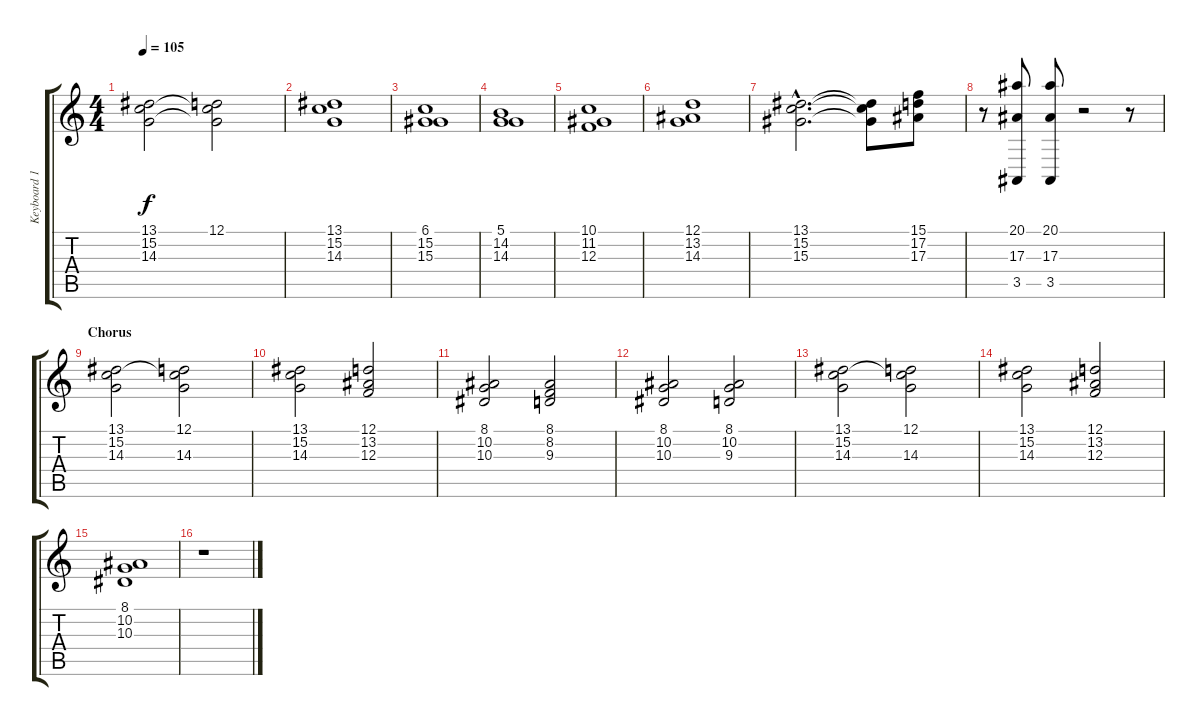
\track ("Keyboard 1" "Keyboard 1") {instrument choiraahs}
\staff {score tabs}
\tuning (D4 A3 F3 C3 G2 C2) {hide}
\ts (4 4)
\tempo 105
\clef g2
\ks c
(13.1 15.2 14.3).2{dy f volume 7 instrument choiraahs} (12.1 15.2{t} 14.3{t}).2 |
(13.1 15.2 14.3).1{volume 7 instrument choiraahs} |
(6.1 15.2 15.3).1 |
(5.1 14.2 14.3).1 |
(10.1 11.2 12.3).1{volume 7 instrument choiraahs} |
(12.1 13.2 14.3).1{volume 7 instrument choiraahs} |
(13.1{hac} 15.2{hac} 15.3{hac}).2{d volume 7 instrument choiraahs} (13.1{t} 15.2{t} 15.3{t}).8 (15.1 17.2 17.3).8 |
r.8 (20.1 17.3 3.5).8{volume 13 instrument orchestrahit} (20.1 17.3 3.5).8 r.2 r.8 |
\section ("" "Chorus")
(13.1 15.2 14.3).2{volume 7 instrument churchorgan} (12.1 15.2{t} 14.3).2 |
(13.1 15.2 14.3).2{volume 7 instrument churchorgan} (12.1 13.2 12.3).2 |
(8.1 10.2 10.3).2{volume 7 instrument churchorgan} (8.1 8.2 9.3).2 |
(8.1 10.2 10.3).2{volume 7 instrument churchorgan} (8.1 10.2 9.3).2 |
(13.1 15.2 14.3).2{volume 7 instrument churchorgan} (12.1 15.2{t} 14.3).2 |
(13.1 15.2 14.3).2{volume 7 instrument churchorgan} (12.1 13.2 12.3).2 |
(8.1 10.2 10.3).1{volume 7 instrument churchorgan} |
r.1
